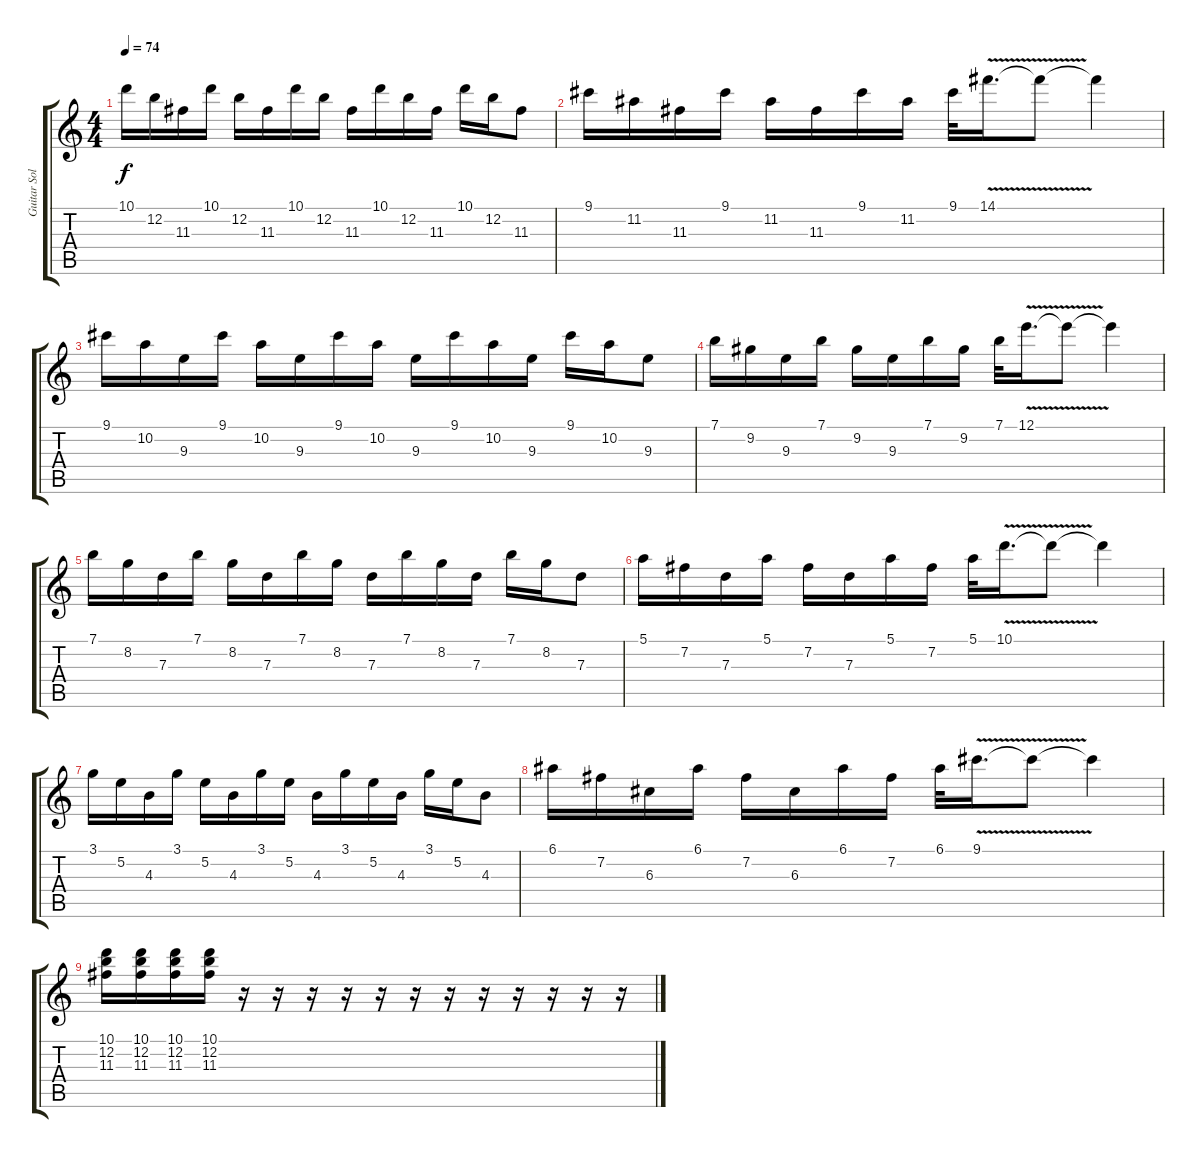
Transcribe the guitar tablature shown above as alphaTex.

\track ("Guitar Solo 2 (Walsh-8)" "Guitar Sol") {instrument distortionguitar}
\staff {score tabs}
\tuning (E4 B3 G3 D3 A2 E2) {hide}
\ts (4 4)
\tempo 74
\clef g2
\ks c
10.1.16{dy f} 12.2.16 11.3.16 10.1.16 12.2.16 11.3.16 10.1.16 12.2.16 11.3.16 10.1.16 12.2.16 11.3.16 10.1.16 12.2.16 11.3.8 |
9.1.16 11.2.16 11.3.16 9.1.16 11.2.16 11.3.16 9.1.16 11.2.16 9.1.32 14.1{v}.16{d} 14.1{t}.8 14.1{t}.4 |
9.1.16 10.2.16 9.3.16 9.1.16 10.2.16 9.3.16 9.1.16 10.2.16 9.3.16 9.1.16 10.2.16 9.3.16 9.1.16 10.2.16 9.3.8 |
7.1.16 9.2.16 9.3.16 7.1.16 9.2.16 9.3.16 7.1.16 9.2.16 7.1.32 12.1{v}.16{d} 12.1{t}.8 12.1{t}.4 |
7.1.16 8.2.16 7.3.16 7.1.16 8.2.16 7.3.16 7.1.16 8.2.16 7.3.16 7.1.16 8.2.16 7.3.16 7.1.16 8.2.16 7.3.8 |
5.1.16 7.2.16 7.3.16 5.1.16 7.2.16 7.3.16 5.1.16 7.2.16 5.1.32 10.1{v}.16{d} 10.1{t}.8 10.1{t}.4 |
3.1.16 5.2.16 4.3.16 3.1.16 5.2.16 4.3.16 3.1.16 5.2.16 4.3.16 3.1.16 5.2.16 4.3.16 3.1.16 5.2.16 4.3.8 |
6.1.16 7.2.16 6.3.16 6.1.16 7.2.16 6.3.16 6.1.16 7.2.16 6.1.32 9.1{v}.16{d} 9.1{t}.8 9.1{t}.4 |
(10.1 12.2 11.3).16 (10.1 12.2 11.3).16 (10.1 12.2 11.3).16 (10.1 12.2 11.3).16 r.16 r.16 r.16 r.16 r.16 r.16 r.16 r.16 r.16 r.16 r.16 r.16
